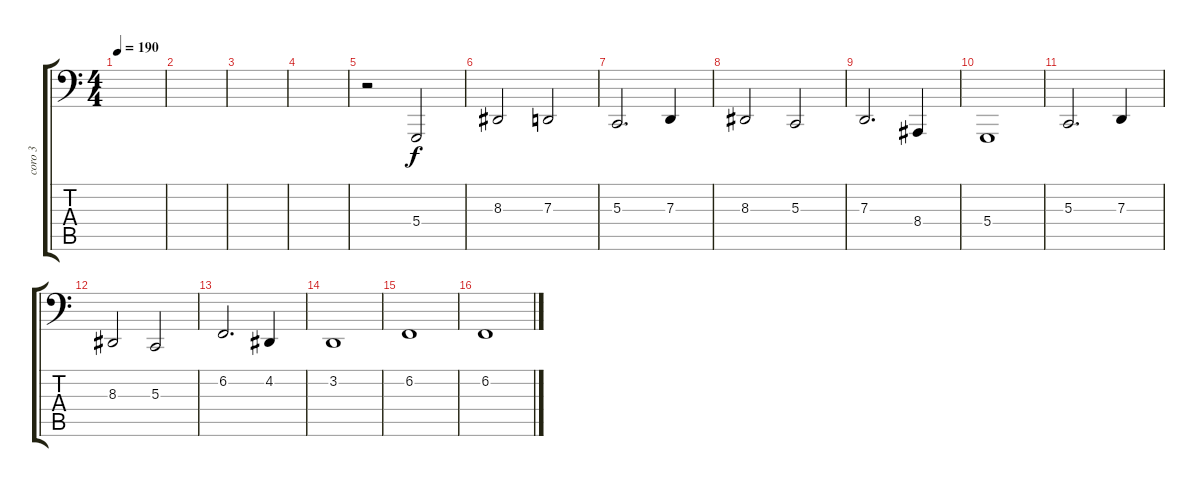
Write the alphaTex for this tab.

\track ("coro 3" "coro 3") {instrument choiraahs}
\staff {score tabs}
\tuning (E2 B1 G1 D1 A0 E0) {hide}
\ts (4 4)
\tempo 190
\clef f4
\ks c
|
|
|
|
r.2 5.4.2 |
8.3.2 7.3.2 |
5.3.2{d} 7.3.4 |
8.3.2 5.3.2 |
7.3.2{d} 8.4.4 |
5.4.1 |
5.3.2{d} 7.3.4 |
8.3.2 5.3.2 |
6.2.2{d} 4.2.4 |
3.2.1 |
6.2.1 |
6.2.1
